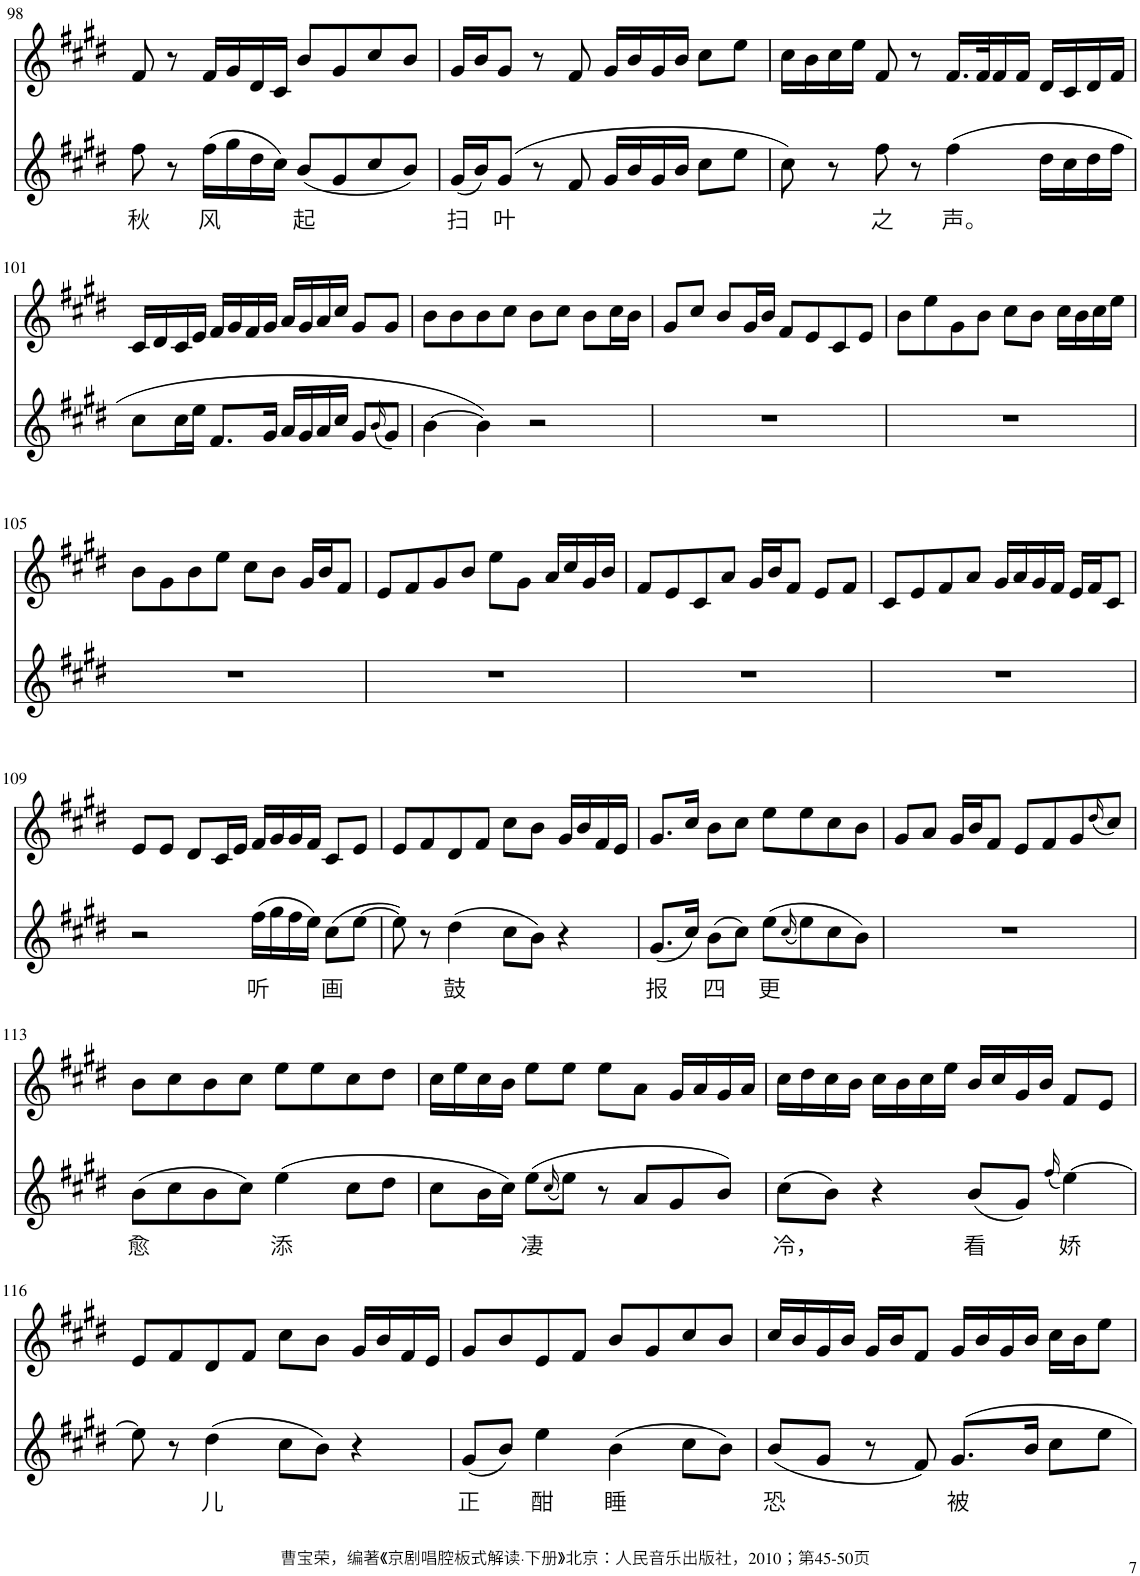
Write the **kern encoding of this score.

**kern	**text	**kern
*part2	*part2	*part1
*staff2	*staff2	*staff1
*I"Piano	*	*I"Piano
*I'Pno	*	*I'Pno
!!LO:PB:g=z
*clefG2	*	*clefG2
*k[f#c#g#d#]	*	*k[f#c#g#d#]
*M4/4	*	*M4/4
=98	=98	=98
!	!LO:LY:b	!
8ff#\	秋	8f#/
8r	.	8r
!	!LO:LY:b	!
(16ff#\LL	风	16f#/LL
16gg#\	.	16g#/
16dd#\	.	16d#/
16cc#\JJ)	.	16c#/JJ
!	!LO:LY:b	!
(8b/L	起	8b/L
8g#/	.	8g#/
8cc#/	.	8cc#/
8b/J)	.	8b/J
=99	=99	=99
!	!LO:LY:b	!
(16g#/LL	扫	16g#/LL
16b/J)	.	16b/J
!	!LO:LY:b	!
(8g#/J	叶	8g#/J
8r	.	8r
8f#/	.	8f#/
16g#/LL	.	16g#/LL
16b/	.	16b/
16g#/	.	16g#/
16b/JJ	.	16b/JJ
8cc#\L	.	8cc#\L
8ee\J	.	8ee\J
=100	=100	=100
8cc#\)	.	16cc#\LL
.	.	16b\
8r	.	16cc#\
.	.	16ee\JJ
!	!LO:LY:b	!
8ff#\	之	8f#/
8r	.	8r
!	!LO:LY:b	!
(4ff#\	声。	16.f#/LL
.	.	32f#/K
.	.	16f#/
.	.	16f#/JJ
16dd#\LL	.	16d#/LL
16cc#\	.	16c#/
16dd#\	.	16d#/
16ff#\JJ	.	16f#/JJ
!!LO:LB:g=z
=101	=101	=101
8cc#\L	.	16c#/LL
.	.	16d#/
16cc#\L	.	16c#/
16ee\JJ	.	16e/JJ
8.f#/L	.	16f#/LL
.	.	16g#/
.	.	16f#/
16g#/Jk	.	16g#/JJ
16a/LL	.	16a/LL
16g#/	.	16g#/
16a/	.	16a/
16cc#/JJ	.	16cc#/JJ
8g#/L	.	8g#/L
(16qb/	.	.
8g#/J)	.	8g#/J
=102	=102	=102
[4b\	.	8b\L
.	.	8b\
4b\])	.	8b\
.	.	8cc#\J
2r	.	8b\L
.	.	8cc#\J
.	.	8b\L
.	.	16cc#\L
.	.	16b\JJ
=103	=103	=103
1r	.	8g#/L
.	.	8cc#/J
.	.	8b/L
.	.	16g#/L
.	.	16b/JJ
.	.	8f#/L
.	.	8e/
.	.	8c#/
.	.	8e/J
=104	=104	=104
1r	.	8b\L
.	.	8ee\
.	.	8g#\
.	.	8b\J
.	.	8cc#\L
.	.	8b\J
.	.	16cc#\LL
.	.	16b\
.	.	16cc#\
.	.	16ee\JJ
!!LO:LB:g=z
=105	=105	=105
1r	.	8b\L
.	.	8g#\
.	.	8b\
.	.	8ee\J
.	.	8cc#\L
.	.	8b\J
.	.	16g#/LL
.	.	16b/J
.	.	8f#/J
=106	=106	=106
1r	.	8e/L
.	.	8f#/
.	.	8g#/
.	.	8b/J
.	.	8ee\L
.	.	8g#\J
.	.	16a/LL
.	.	16cc#/
.	.	16g#/
.	.	16b/JJ
=107	=107	=107
1r	.	8f#/L
.	.	8e/
.	.	8c#/
.	.	8a/J
.	.	16g#/LL
.	.	16b/J
.	.	8f#/J
.	.	8e/L
.	.	8f#/J
=108	=108	=108
1r	.	8c#/L
.	.	8e/
.	.	8f#/
.	.	8a/J
.	.	16g#/LL
.	.	16a/
.	.	16g#/
.	.	16f#/JJ
.	.	16e/LL
.	.	16f#/J
.	.	8c#/J
!!LO:LB:g=z
=109	=109	=109
2r	.	8e/L
.	.	8e/J
.	.	8d#/L
.	.	16c#/L
.	.	16e/JJ
!	!LO:LY:b	!
(16ff#\LL	听	16f#/LL
16gg#\	.	16g#/
16ff#\	.	16g#/
16ee\JJ)	.	16f#/JJ
!	!LO:LY:b	!
(8cc#\L	画	8c#/L
[8ee\J	.	8e/J
=110	=110	=110
8ee\])	.	8e/L
8r	.	8f#/
!	!LO:LY:b	!
(4dd#\	鼓	8d#/
.	.	8f#/J
8cc#\L	.	8cc#\L
8b\J)	.	8b\J
4r	.	16g#/LL
.	.	16b/
.	.	16f#/
.	.	16e/JJ
=111	=111	=111
!	!LO:LY:b	!
(8.g#/L	报	8.g#/L
16cc#/Jk)	.	16cc#/Jk
!	!LO:LY:b	!
(8b\L	四	8b\L
8cc#\J)	.	8cc#\J
!	!LO:LY:b	!
(8ee\L	更	8ee\L
(16qcc#/	.	.
8ee\)	.	8ee\
8cc#\	.	8cc#\
8b\J)	.	8b\J
=112	=112	=112
1r	.	8g#/L
.	.	8a/J
.	.	16g#/LL
.	.	16b/J
.	.	8f#/J
.	.	8e/L
.	.	8f#/
.	.	8g#/
.	.	(16qdd#/
.	.	8cc#/J)
!!LO:LB:g=z
=113	=113	=113
!	!LO:LY:b	!
(8b\L	愈	8b\L
8cc#\	.	8cc#\
8b\	.	8b\
8cc#\J)	.	8cc#\J
!	!LO:LY:b	!
(4ee\	添	8ee\L
.	.	8ee\
8cc#\L	.	8cc#\
8dd#\J	.	8dd#\J
=114	=114	=114
8cc#\L	.	16cc#\LL
.	.	16ee\
16b\L	.	16cc#\
16cc#\JJ)	.	16b\JJ
!	!LO:LY:b	!
(8ee\L	凄	8ee\L
(16qcc#/	.	.
8ee\J)	.	8ee\J
8r	.	8ee\L
8a/L	.	8a\J
8g#/	.	16g#/LL
.	.	16a/
8b/J)	.	16g#/
.	.	16a/JJ
=115	=115	=115
!	!LO:LY:b	!
(8cc#\L	冷，	16cc#\LL
.	.	16dd#\
8b\J)	.	16cc#\
.	.	16b\JJ
4r	.	16cc#\LL
.	.	16b\
.	.	16cc#\
.	.	16ee\JJ
!	!LO:LY:b	!
(8b/L	看	16b/LL
.	.	16cc#/
8g#/J)	.	16g#/
.	.	16b/JJ
(16qff#/	.	.
!	!LO:LY:b	!
[4ee\)	娇	8f#/L
.	.	8e/J
!!LO:LB:g=z
=116	=116	=116
8ee\]	.	8e/L
8r	.	8f#/
!	!LO:LY:b	!
(4dd#\	儿	8d#/
.	.	8f#/J
8cc#\L	.	8cc#\L
8b\J)	.	8b\J
4r	.	16g#/LL
.	.	16b/
.	.	16f#/
.	.	16e/JJ
=117	=117	=117
!	!LO:LY:b	!
(8g#/L	正	8g#/L
8b/J)	.	8b/
!	!LO:LY:b	!
4ee\	酣	8e/
.	.	8f#/J
!	!LO:LY:b	!
(4b\	睡	8b/L
.	.	8g#/
8cc#\L	.	8cc#/
8b\J)	.	8b/J
=118	=118	=118
!	!LO:LY:b	!
(8b/L	恐	16cc#/LL
.	.	16b/
8g#/J	.	16g#/
.	.	16b/JJ
8r	.	16g#/LL
.	.	16b/J
8f#/)	.	8f#/J
!	!LO:LY:b	!
8.g#/L	被	16g#/LL
.	.	16b/
.	.	16g#/
16b/Jk	.	16b/JJ
8cc#\L	.	16cc#\LL
.	.	16b\J
8ee\J	.	8ee\J
=	=	=
*-	*-	*-
